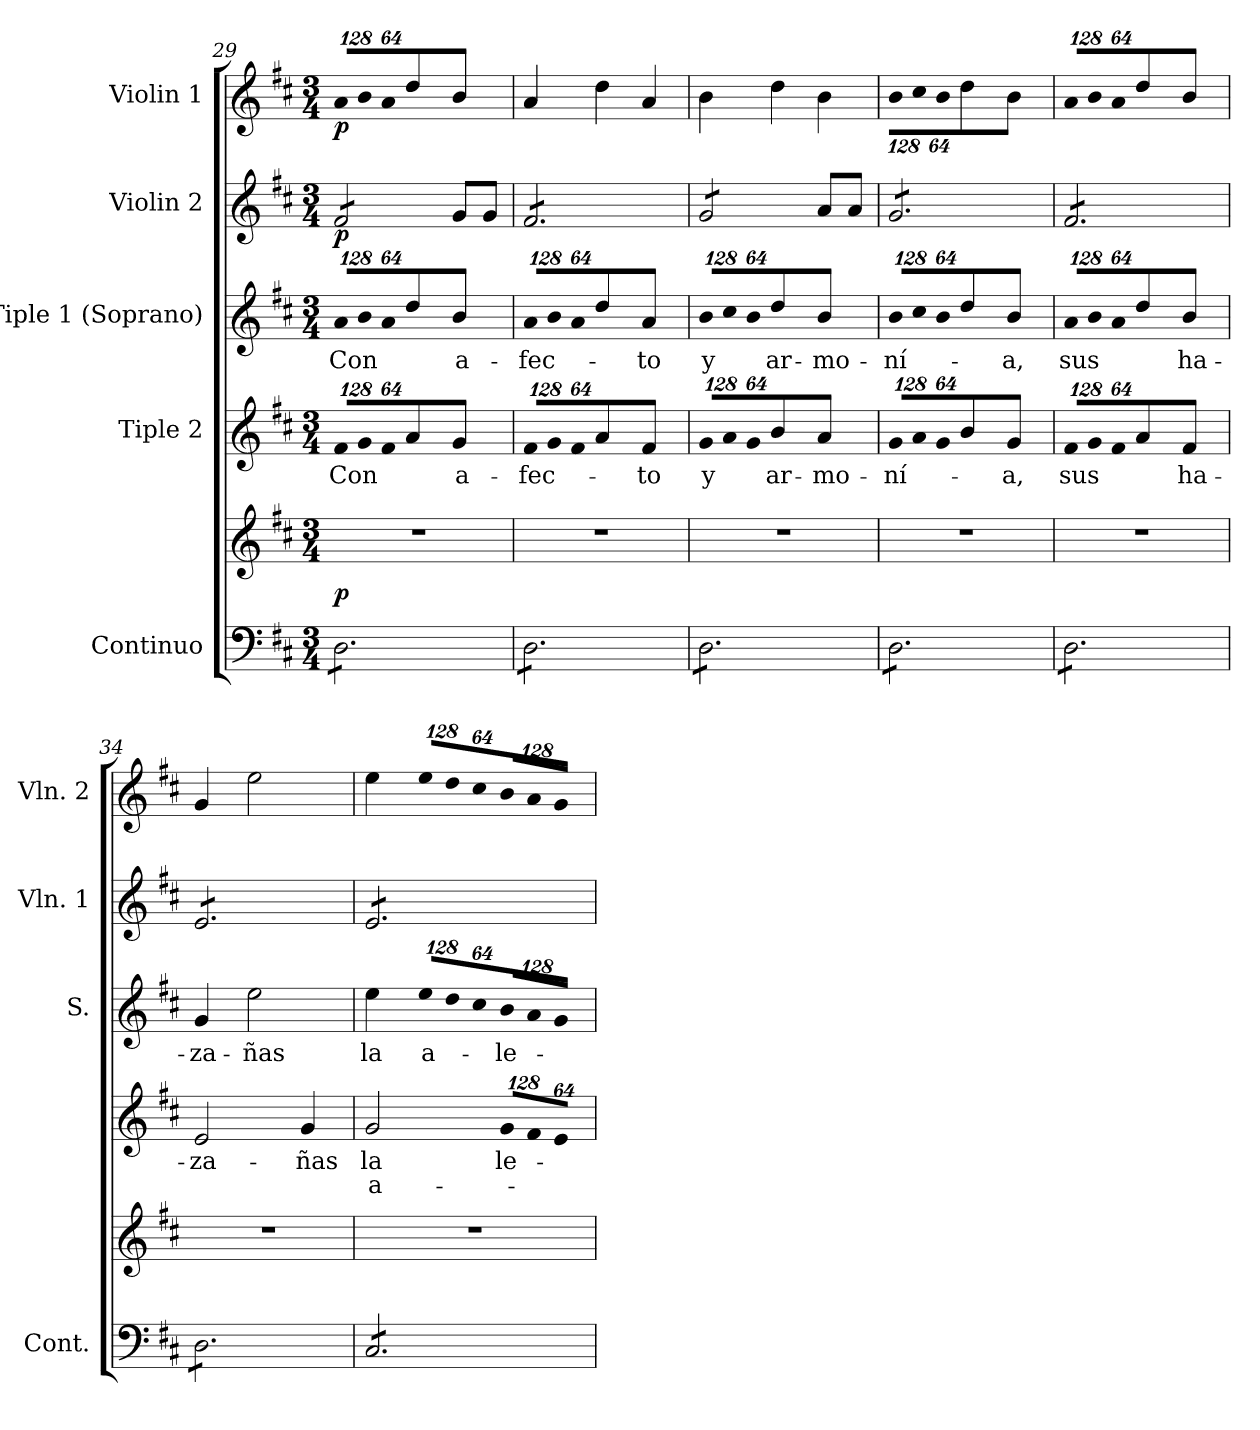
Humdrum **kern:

**kern	**kern	**dynam	**kern	**text	**text	**kern	**text	**kern	**dynam	**kern	**dynam
*part5	*part5	*part5	*part4	*part4	*part4	*part3	*part3	*part2	*part2	*part1	*part1
*staff6	*staff5	*staff5/6	*staff4	*staff4	*staff4	*staff3	*staff3	*staff2	*staff2	*staff1	*staff1
*I"Continuo	*	*	*I"Tiple 2	*	*	*I"Tiple 1 (Soprano)	*	*I"Violin 2	*	*I"Violin 1	*
*I'Cont.	*	*	*	*	*	*I'S.	*	*I'Vln. 1	*	*I'Vln. 2	*
!!LO:LB:g=z
*clefF4	*clefG2	*	*clefG2	*	*	*clefG2	*	*clefG2	*	*clefG2	*
*k[f#c#]	*k[f#c#]	*	*k[f#c#]	*	*	*k[f#c#]	*	*k[f#c#]	*	*k[f#c#]	*
*D:	*D:	*	*D:	*	*	*D:	*	*D:	*	*D:	*
*M3/4	*M3/4	*	*M3/4	*	*	*M3/4	*	*M3/4	*	*M3/4	*
=29	=29	=29	=29	=29	=29	=29	=29	=29	=29	=29	=29
!	!LO:N:vis=1	!	!	!	!	!	!	!	!	!	!
*	*	*	*Xbrackettup	*	*	*	*	*	*	*	*
!	!	!	!LO:N:vis=8	!	!	!	!	!	!	!	!
!	!	!	!	!LO:LY:b:color=#000000	!	!	!	!	!	!	!
*	*	*	*	*	*	*Xbrackettup	*	*	*	*	*
!	!	!	!	!	!	!LO:N:vis=8	!	!	!	!	!
!	!	!	!	!	!	!	!LO:LY:b:color=#000000	!	!	!	!
*	*	*	*	*	*	*	*	*	*	*Xbrackettup	*
!	!	!	!	!	!	!	!	!	!	!LO:N:vis=8	!
*tremolo	*	*	*	*	*	*	*	*	*	*	*
*	*	*	*	*	*	*	*	*tremolo	*	*	*
8Di\L	2.r	p	1024%85f#i/L	Con	.	1024%85ai/L	Con	8f#i/L	p	1024%85ai/L	p
!	!	!	!LO:N:vis=8	!	!	!LO:N:vis=8	!	!	!	!LO:N:vis=8	!
.	.	.	1024%85gi/	.	.	1024%85bi/	.	.	.	1024%85bi/	.
8Di\	.	.	.	.	.	.	.	8f#i/	.	.	.
!	!	!	!LO:N:vis=8	!	!	!LO:N:vis=8	!	!	!	!LO:N:vis=8	!
.	.	.	512%43f#i/J	.	.	512%43ai/J	.	.	.	512%43ai/J	.
8Di\	.	.	4ai/	.	.	4ddi\	.	8f#i/	.	4ddi\	.
8Di\	.	.	.	.	.	.	.	8f#i/J	.	.	.
*	*	*	*	*	*	*	*	*Xtremolo	*	*	*
!	!	!	!	!LO:LY:b:color=#000000	!	!	!	!	!	!	!
!	!	!	!	!	!	!	!LO:LY:b:color=#000000	!	!	!	!
8Di\	.	.	4gi/	a-	.	4bi/	a-	8gi/L	.	4bi\	.
8Di\J	.	.	.	.	.	.	.	8gi/J	.	.	.
=30	=30	=30	=30	=30	=30	=30	=30	=30	=30	=30	=30
!	!LO:N:vis=1	!	!LO:N:vis=8	!	!	!	!	!	!	!	!
!	!	!	!	!LO:LY:b:color=#000000	!	!LO:N:vis=8	!	!	!	!	!
!	!	!	!	!	!	!	!LO:LY:b:color=#000000	!	!	!	!
*	*	*	*	*	*	*	*	*tremolo	*	*	*
8Di\L	2.r	.	1024%85f#i/L	-fec-	.	1024%85ai/L	-fec-	8f#i/L	.	4ai/	.
!	!	!	!LO:N:vis=8	!	!	!LO:N:vis=8	!	!	!	!	!
.	.	.	1024%85gi/	.	.	1024%85bi/	.	.	.	.	.
8Di\	.	.	.	.	.	.	.	8f#i/	.	.	.
!	!	!	!LO:N:vis=8	!	!	!LO:N:vis=8	!	!	!	!	!
.	.	.	512%43f#i/J	.	.	512%43ai/J	.	.	.	.	.
8Di\	.	.	4ai/	.	.	4ddi\	.	8f#i/	.	4ddi\	.
8Di\	.	.	.	.	.	.	.	8f#i/	.	.	.
!	!	!	!	!LO:LY:b:color=#000000	!	!	!	!	!	!	!
!	!	!	!	!	!	!	!LO:LY:b:color=#000000	!	!	!	!
8Di\	.	.	4f#i/	-to	.	4ai/	-to	8f#i/	.	4ai/	.
8Di\J	.	.	.	.	.	.	.	8f#i/J	.	.	.
=31	=31	=31	=31	=31	=31	=31	=31	=31	=31	=31	=31
!	!LO:N:vis=1	!	!LO:N:vis=8	!	!	!	!	!	!	!	!
!	!	!	!	!LO:LY:b:color=#000000	!	!LO:N:vis=8	!	!	!	!	!
!	!	!	!	!	!	!	!LO:LY:b:color=#000000	!	!	!	!
8Di\L	2.r	.	1024%85gi/L	y	.	1024%85bi/L	y	8gi/L	.	4bi\	.
!	!	!	!LO:N:vis=8	!	!	!LO:N:vis=8	!	!	!	!	!
.	.	.	1024%85ai/	.	.	1024%85cc#i/	.	.	.	.	.
8Di\	.	.	.	.	.	.	.	8gi/	.	.	.
!	!	!	!LO:N:vis=8	!	!	!LO:N:vis=8	!	!	!	!	!
.	.	.	512%43gi/J	.	.	512%43bi/J	.	.	.	.	.
!	!	!	!	!LO:LY:b:color=#000000	!	!	!	!	!	!	!
!	!	!	!	!	!	!	!LO:LY:b:color=#000000	!	!	!	!
8Di\	.	.	4bi/	ar-	.	4ddi\	ar-	8gi/	.	4ddi\	.
8Di\	.	.	.	.	.	.	.	8gi/J	.	.	.
*	*	*	*	*	*	*	*	*Xtremolo	*	*	*
!	!	!	!	!LO:LY:b:color=#000000	!	!	!	!	!	!	!
!	!	!	!	!	!	!	!LO:LY:b:color=#000000	!	!	!	!
8Di\	.	.	4ai/	-mo-	.	4bi/	-mo-	8ai/L	.	4bi\	.
8Di\J	.	.	.	.	.	.	.	8ai/J	.	.	.
=32	=32	=32	=32	=32	=32	=32	=32	=32	=32	=32	=32
!	!LO:N:vis=1	!	!LO:N:vis=8	!	!	!	!	!	!	!	!
!	!	!	!	!LO:LY:b:color=#000000	!	!LO:N:vis=8	!	!	!	!	!
!	!	!	!	!	!	!	!LO:LY:b:color=#000000	!	!	!LO:N:vis=8	!
*	*	*	*	*	*	*	*	*tremolo	*	*	*
8Di\L	2.r	.	1024%85gi/L	-ní-	.	1024%85bi/L	-ní-	8gi/L	.	1024%85bi\L	.
!	!	!	!LO:N:vis=8	!	!	!LO:N:vis=8	!	!	!	!LO:N:vis=8	!
.	.	.	1024%85ai/	.	.	1024%85cc#i/	.	.	.	1024%85cc#i\	.
8Di\	.	.	.	.	.	.	.	8gi/	.	.	.
!	!	!	!LO:N:vis=8	!	!	!LO:N:vis=8	!	!	!	!LO:N:vis=8	!
.	.	.	512%43gi/J	.	.	512%43bi/J	.	.	.	512%43bi\J	.
8Di\	.	.	4bi/	.	.	4ddi\	.	8gi/	.	4ddi\	.
8Di\	.	.	.	.	.	.	.	8gi/	.	.	.
!	!	!	!	!LO:LY:b:color=#000000	!	!	!	!	!	!	!
!	!	!	!	!	!	!	!LO:LY:b:color=#000000	!	!	!	!
8Di\	.	.	4gi/	-a,	.	4bi/	-a,	8gi/	.	4bi\	.
8Di\J	.	.	.	.	.	.	.	8gi/J	.	.	.
=33	=33	=33	=33	=33	=33	=33	=33	=33	=33	=33	=33
!	!LO:N:vis=1	!	!LO:N:vis=8	!	!	!	!	!	!	!	!
!	!	!	!	!LO:LY:b:color=#000000	!	!LO:N:vis=8	!	!	!	!	!
!	!	!	!	!	!	!	!LO:LY:b:color=#000000	!	!	!LO:N:vis=8	!
8Di\L	2.r	.	1024%85f#i/L	sus	.	1024%85ai/L	sus	8f#i/L	.	1024%85ai/L	.
!	!	!	!LO:N:vis=8	!	!	!LO:N:vis=8	!	!	!	!LO:N:vis=8	!
.	.	.	1024%85gi/	.	.	1024%85bi/	.	.	.	1024%85bi/	.
8Di\	.	.	.	.	.	.	.	8f#i/	.	.	.
!	!	!	!LO:N:vis=8	!	!	!LO:N:vis=8	!	!	!	!LO:N:vis=8	!
.	.	.	512%43f#i/J	.	.	512%43ai/J	.	.	.	512%43ai/J	.
8Di\	.	.	4ai/	.	.	4ddi\	.	8f#i/	.	4ddi\	.
8Di\	.	.	.	.	.	.	.	8f#i/	.	.	.
!	!	!	!	!LO:LY:b:color=#000000	!	!	!	!	!	!	!
!	!	!	!	!	!	!	!LO:LY:b:color=#000000	!	!	!	!
8Di\	.	.	4f#i/	ha-	.	4bi/	ha-	8f#i/	.	4bi\	.
8Di\J	.	.	.	.	.	.	.	8f#i/J	.	.	.
=34	=34	=34	=34	=34	=34	=34	=34	=34	=34	=34	=34
!	!LO:N:vis=1	!	!	!	!	!	!	!	!	!	!
!	!	!	!	!LO:LY:b:color=#000000	!	!	!	!	!	!	!
!	!	!	!	!	!	!	!LO:LY:b:color=#000000	!	!	!	!
8Di\L	2.r	.	2ei/	-za-	.	4gi/	-za-	8ei/L	.	4gi/	.
8Di\	.	.	.	.	.	.	.	8ei/	.	.	.
!	!	!	!	!	!	!	!LO:LY:b:color=#000000	!	!	!	!
8Di\	.	.	.	.	.	2eei\	-ñas	8ei/	.	2eei\	.
8Di\	.	.	.	.	.	.	.	8ei/	.	.	.
!	!	!	!	!LO:LY:b:color=#000000	!	!	!	!	!	!	!
8Di\	.	.	4gi/	-ñas	.	.	.	8ei/	.	.	.
8Di\J	.	.	.	.	.	.	.	8ei/J	.	.	.
=35	=35	=35	=35	=35	=35	=35	=35	=35	=35	=35	=35
!	!LO:N:vis=1	!	!	!	!	!	!	!	!	!	!
!	!	!	!	!LO:LY:b:color=#000000	!LO:LY:b:color=#000000	!	!	!	!	!	!
!	!	!	!	!	!	!	!LO:LY:b:color=#000000	!	!	!	!
8C#i/L	2.r	.	2gi/	la	a-	4eei\	la	8ei/L	.	4eei\	.
8C#i/	.	.	.	.	.	.	.	8ei/	.	.	.
!	!	!	!	!	!	!LO:N:vis=8	!	!	!	!	!
!	!	!	!	!	!	!	!LO:LY:b:color=#000000	!	!	!LO:N:vis=8	!
8C#i/	.	.	.	.	.	1024%85eei\L	a-	8ei/	.	1024%85eei\L	.
!	!	!	!	!	!	!LO:N:vis=8	!	!	!	!LO:N:vis=8	!
.	.	.	.	.	.	1024%85ddi\	.	.	.	1024%85ddi\	.
8C#i/	.	.	.	.	.	.	.	8ei/	.	.	.
!	!	!	!	!	!	!LO:N:vis=8	!	!	!	!LO:N:vis=8	!
.	.	.	.	.	.	512%43cc#i\J	.	.	.	512%43cc#i\J	.
!	!	!	!LO:N:vis=8	!	!	!	!	!	!	!	!
!	!	!	!	!LO:LY:b:color=#000000	!	!LO:N:vis=8	!	!	!	!	!
!	!	!	!	!	!	!	!LO:LY:b:color=#000000	!	!	!LO:N:vis=8	!
8C#i/	.	.	1024%85gi/L	-le-	.	1024%85bi/L	-le-	8ei/	.	1024%85bi/L	.
!	!	!	!LO:N:vis=8	!	!	!LO:N:vis=8	!	!	!	!LO:N:vis=8	!
.	.	.	1024%85f#i/	.	.	1024%85ai/	.	.	.	1024%85ai/	.
8C#i/J	.	.	.	.	.	.	.	8ei/J	.	.	.
*	*	*	*	*	*	*	*	*Xtremolo	*	*	*
*Xtremolo	*	*	*	*	*	*	*	*	*	*	*
!	!	!	!LO:N:vis=8	!	!	!LO:N:vis=8	!	!	!	!LO:N:vis=8	!
.	.	.	512%43ei/J	.	.	512%43gi/J	.	.	.	512%43gi/J	.
=	=	=	=	=	=	=	=	=	=	=	=
*-	*-	*-	*-	*-	*-	*-	*-	*-	*-	*-	*-
